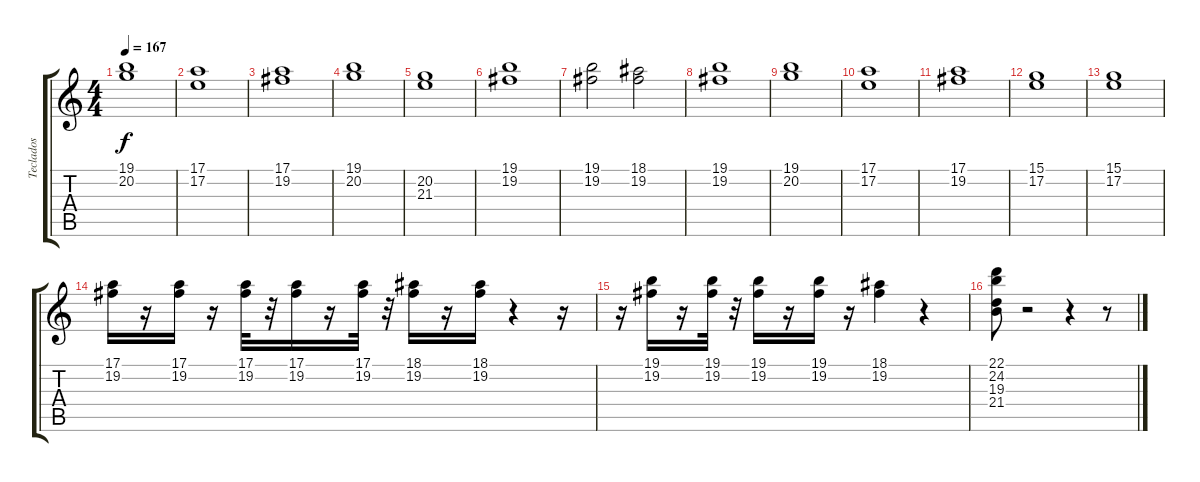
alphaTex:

\track ("Teclados" "Teclados") {instrument stringensemble1}
\staff {score tabs}
\tuning (E4 B3 G3 D3 A2 E2) {hide}
\ts (4 4)
\tempo 167
\clef g2
\ks c
(19.1 20.2).1{dy f} |
(17.1 17.2).1 |
(17.1 19.2).1 |
(19.1 20.2).1 |
(20.2 21.3).1 |
(19.1 19.2).1 |
(19.1 19.2).2 (18.1 19.2).2 |
(19.1 19.2).1 |
(19.1 20.2).1 |
(17.1 17.2).1 |
(17.1 19.2).1 |
(15.1 17.2).1 |
(15.1 17.2).1 |
(17.1 19.2).16 r.16 (17.1 19.2).16 r.16 (17.1 19.2).32 r.32 (17.1 19.2).16 r.16 (17.1 19.2).32 r.32 (18.1 19.2).16 r.16 (18.1 19.2).16 r.4 r.16 |
r.16 (19.1 19.2).16 r.16 (19.1 19.2).32 r.32 (19.1 19.2).16 r.16 (19.1 19.2).16 r.16 (18.1 19.2).4 r.4 |
(22.1 24.2 19.3 21.4).8 r.2 r.4 r.8
